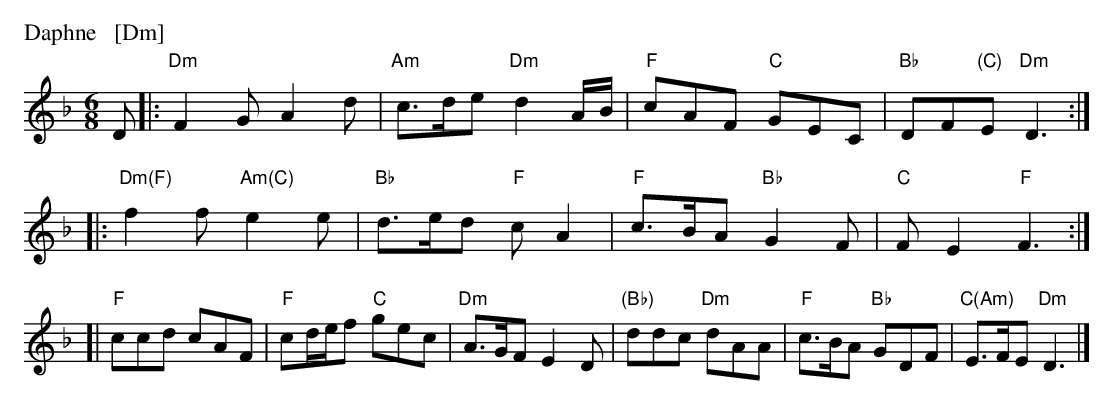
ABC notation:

X:1
M: 6/8
L: 1/8
P: Daphne   [Dm]
K: Dm
D \
|: "Dm"F2G A2d | "Am"c>de "Dm"d2A/B/ | "F"cAF "C"GEC | "Bb"DF"(C)"E "Dm"D3 :|
|: "Dm(F)"f2f "Am(C)"e2e | "Bb"d>ed "F"cA2 | "F"c>BA "Bb"G2F | "C"FE2 "F"F3 :|
[| "F"ccd cAF | "F"cd/e/f "C"gec | "Dm"A>GF E2D | "(Bb)"ddc "Dm"dAA | "F"c>BA "Bb"GDF | "C(Am)"E>FE "Dm"D3 |]
